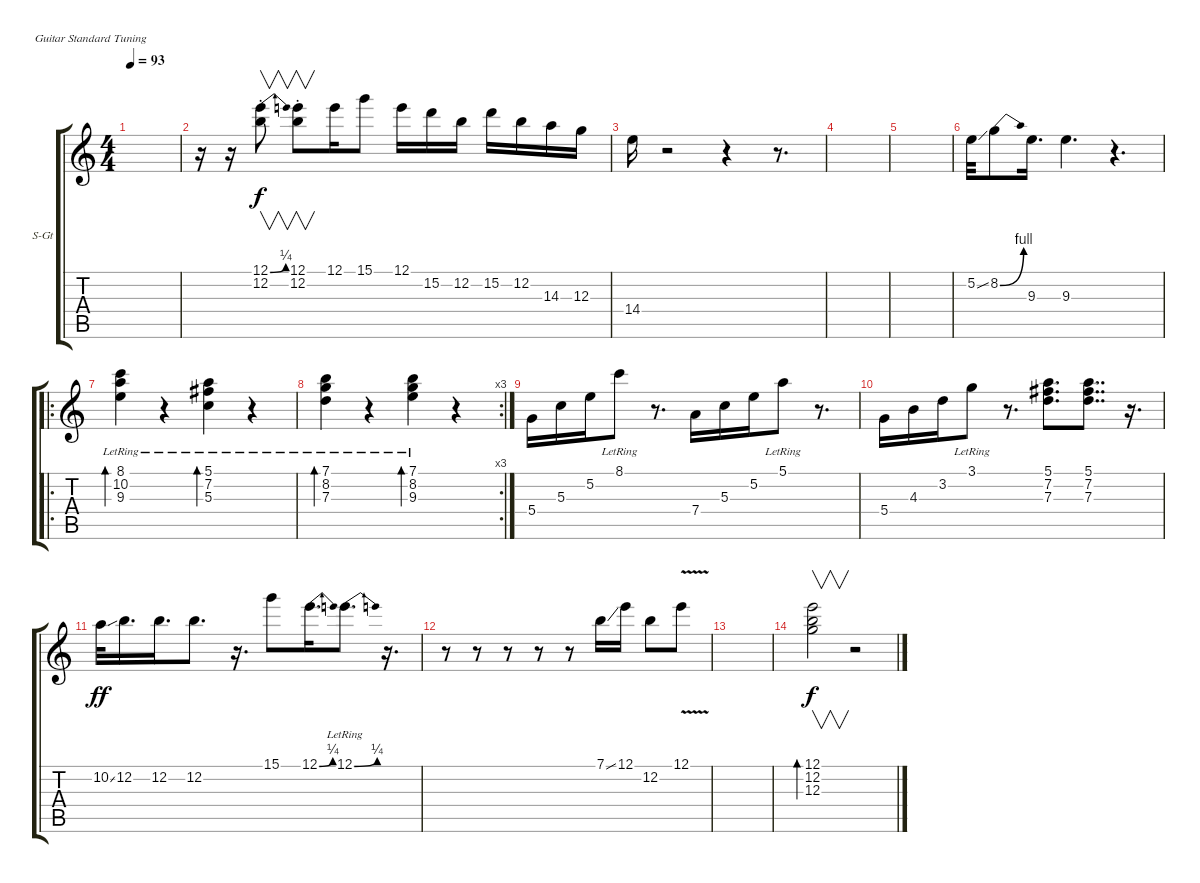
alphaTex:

\defaultSystemsLayout 4
\bracketExtendMode groupsimilarinstruments
\firstSystemTrackNameOrientation horizontal
\otherSystemsTrackNameOrientation horizontal
\track ("Steel Guitar" "S-Gt") {instrument acousticguitarsteel}
\staff {score tabs}
\tuning (E4 B3 G3 D3 A2 E2)
\ts (4 4)
\tempo 93
\clef g2
\ks c
|
r.16 r.16 (12.2{st} 12.1{be (bend 0 0 1.2 1) st}).8{v} (12.2{st} 12.1{st}).8{v} 12.1.16 15.1.8 12.1.16 15.2.16 12.2.16 15.2.16 12.2.16 14.3.16 12.3.16 |
14.4.16 r.2 r.4 r.8{d} |
|
|
5.2{ss}.32{dy f} 8.2{be (bend 0 0 15 4)}.8 9.3.16{d} 9.3.4{d} r.4{d} |
\ro
(9.3 10.2 8.1{lr}).4{bd 75} r.4 (5.3{lr} 7.2{lr} 5.1{lr}).4{bd 74} r.4 |
\rc 3
(7.3{lr} 8.2{lr} 7.1{lr}).4{bd 72} r.4 (9.3{lr} 8.2{lr} 7.1{lr}).4{bd 73} r.4 |
5.4.16 5.3.16 5.2.16 8.1{lr}.8 r.8{d} 7.4.16 5.3.16 5.2.16 5.1{lr}.8 r.8{d} |
5.4.16 4.3.16 3.2.16 3.1{lr}.8 r.8{d} (5.1 7.2 7.3).8{d} (5.1 7.2 7.3).8{dd} r.16{d} |
10.2{ss}.32{dy ff} 12.2.16{d} 12.2.16{d} 12.2.8{d} r.16{d} 15.1.8 12.1{be (bend 0 0 60 1)}.16{d} 12.1{be (bend 0 0 59.4 1) lr}.8{d} r.16{d} |
r.8 r.8 r.8 r.8 r.8 7.1{ss}.16 12.1.16 12.2.8 12.1{v}.8 |
|
(12.1 12.2 12.3).2{v bd 510 dy f} r.2
